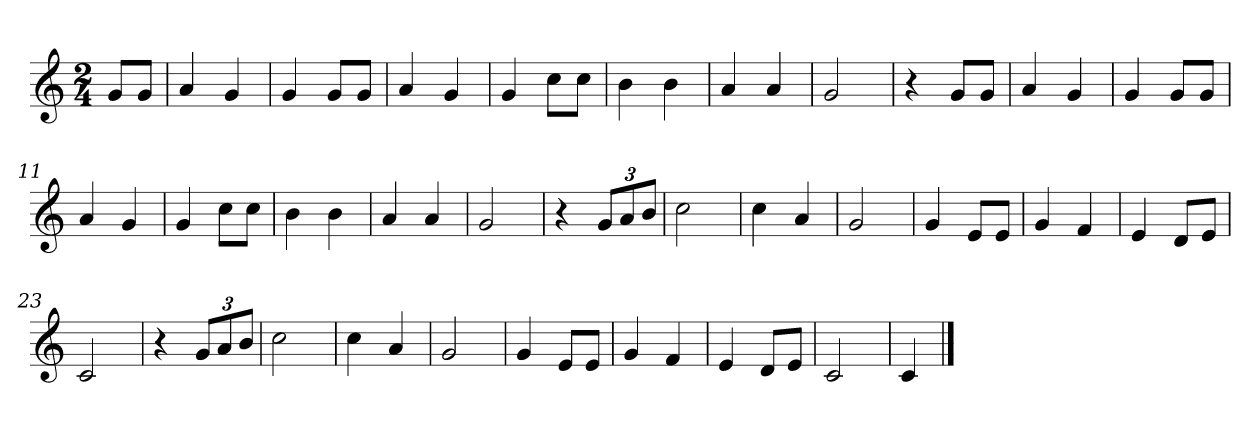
**kern
*part1
*staff1
*k[]
*M2/4
*MM120
=
8gL
8gJ
=1
4a
4g
=2
4g
8gL
8gJ
=3
4a
4g
=4
4g
8ccL
8ccJ
=5
4b
4b
=6
4a
4a
=7
2g
=8
4r
8gL
8gJ
=9
4a
4g
=10
4g
8gL
8gJ
=11
4a
4g
=12
4g
8ccL
8ccJ
=13
4b
4b
=14
4a
4a
=15
2g
=16
4r
12gL
12a
12bJ
=17
2cc
=18
4cc
4a
=19
2g
=20
4g
8eL
8eJ
=21
4g
4f
=22
4e
8dL
8eJ
=23
2c
=24
4r
12gL
12a
12bJ
=25
2cc
=26
4cc
4a
=27
2g
=28
4g
8eL
8eJ
=29
4g
4f
=30
4e
8dL
8eJ
=31
2c
=32
4c
==
*-
